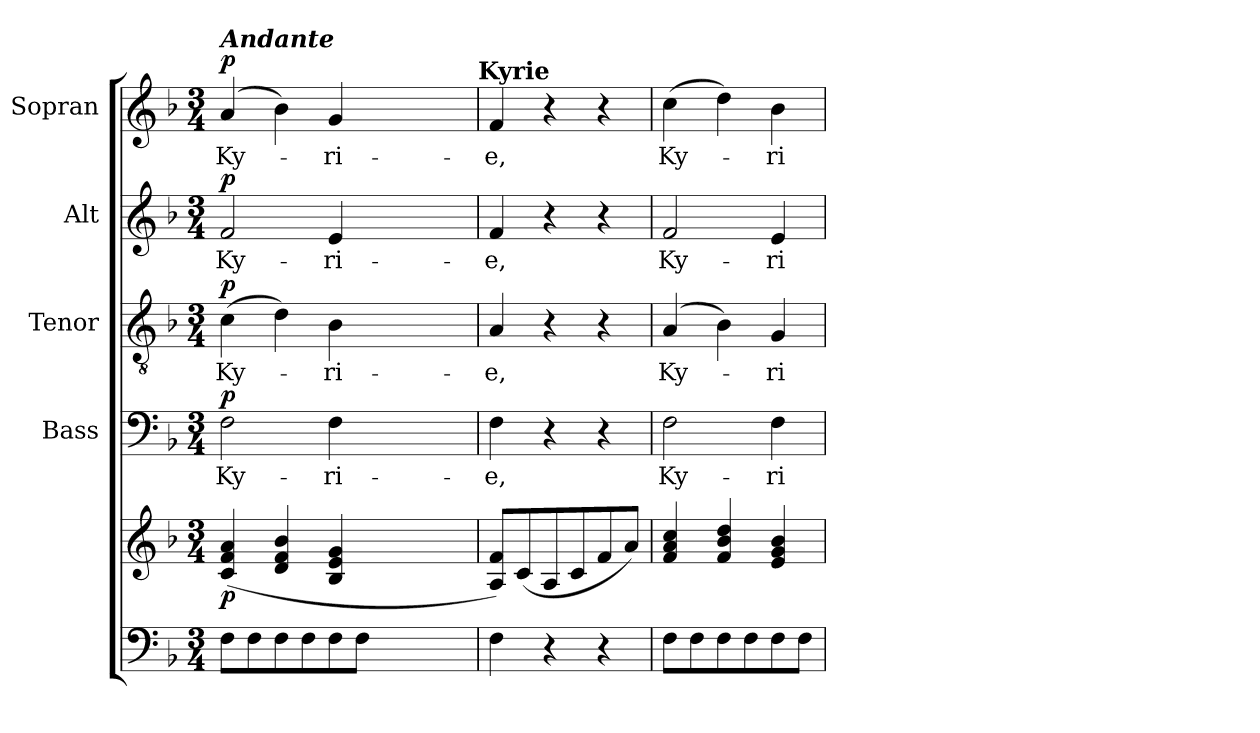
**kern	**kern	**dynam	**kern	**text	**dynam	**kern	**text	**dynam	**kern	**text	**dynam	**kern	**text	**dynam
*part5	*part5	*part5	*part4	*part4	*part4	*part3	*part3	*part3	*part2	*part2	*part2	*part1	*part1	*part1
*staff6	*staff5	*staff5/6	*staff4	*staff4	*staff4	*staff3	*staff3	*staff3	*staff2	*staff2	*staff2	*staff1	*staff1	*staff1
*	*	*	*I"Bass	*	*	*I"Tenor	*	*	*I"Alt	*	*	*I"Sopran	*	*
*	*	*	*I'B.	*	*	*I'T.	*	*	*I'A.	*	*	*I'S.	*	*
*clefF4	*clefG2	*	*clefF4	*	*	*clefGv2	*	*	*clefG2	*	*	*clefG2	*	*
*k[b-]	*k[b-]	*	*k[b-]	*	*	*k[b-]	*	*	*k[b-]	*	*	*k[b-]	*	*
*F:	*F:	*	*F:	*	*	*F:	*	*	*F:	*	*	*F:	*	*
*M3/4	*M3/4	*	*M3/4	*	*	*M3/4	*	*	*M3/4	*	*	*M3/4	*	*
=1	=1	=1	=1	=1	=1	=1	=1	=1	=1	=1	=1	=1	=1	=1
!	!	!	!	!	!	!	!	!	!	!	!	!LO:TX:a:Bi:t=Andante	!	!
!	!	!LO:DY:b	!	!LO:LY:b	!LO:DY:a	!	!LO:LY:b	!LO:DY:a	!	!LO:LY:b	!LO:DY:a	!	!LO:LY:b	!LO:DY:a
8F\L	(4c/ 4f/ 4a/	p	2F\	Ky-	p	(>4c\	Ky-	p	2f/	Ky-	p	(4a/	Ky-	p
8F\	.	.	.	.	.	.	.	.	.	.	.	.	.	.
8F\	4d/ 4f/ 4b-/	.	.	.	.	4d\)	.	.	.	.	.	4b-\)	.	.
8F\	.	.	.	.	.	.	.	.	.	.	.	.	.	.
!	!	!	!	!LO:LY:b	!	!	!LO:LY:b	!	!	!LO:LY:b	!	!	!LO:LY:b	!
8F\	4B-/ 4e/ 4g/	.	4F\	-ri-	.	4B-\	-ri-	.	4e/	-ri-	.	4g/	-ri-	.
8F\J	.	.	.	.	.	.	.	.	.	.	.	.	.	.
1ryy	1ryy	.	1ryy	.	.	1ryy	.	.	1ryy	.	.	1ryy	.	.
!	!	!	!	!	!	!	!	!	!	!	!	!LO:TX:a:B:t=Kyrie	!	!
=2	=2	=2	=2	=2	=2	=2	=2	=2	=2	=2	=2	=2	=2	=2
!	!	!	!	!LO:LY:b	!	!	!LO:LY:b	!	!	!LO:LY:b	!	!	!LO:LY:b	!
4F\	8A/ 8f/L)	.	4F\	-e,	.	4A/	-e,	.	4f/	-e,	.	4f/	-e,	.
.	(<8c/	.	.	.	.	.	.	.	.	.	.	.	.	.
4r	8A/	.	4r	.	.	4r	.	.	4r	.	.	4r	.	.
.	8c/	.	.	.	.	.	.	.	.	.	.	.	.	.
4r	8f/	.	4r	.	.	4r	.	.	4r	.	.	4r	.	.
.	8a/J)	.	.	.	.	.	.	.	.	.	.	.	.	.
=3	=3	=3	=3	=3	=3	=3	=3	=3	=3	=3	=3	=3	=3	=3
!	!	!	!	!LO:LY:b	!	!	!LO:LY:b	!	!	!LO:LY:b	!	!	!LO:LY:b	!
8F\L	4f/ 4a/ 4cc/	.	2F\	Ky-	.	(4A/	Ky-	.	2f/	Ky-	.	(>4cc\	Ky-	.
8F\	.	.	.	.	.	.	.	.	.	.	.	.	.	.
8F\	4f/ 4b-/ 4dd/	.	.	.	.	4B-\)	.	.	.	.	.	4dd\)	.	.
8F\	.	.	.	.	.	.	.	.	.	.	.	.	.	.
!	!	!	!	!LO:LY:b	!	!	!LO:LY:b	!	!	!LO:LY:b	!	!	!LO:LY:b	!
8F\	4e/ 4g/ 4b-/	.	4F\	-ri-	.	4G/	-ri-	.	4e/	-ri-	.	4b-\	-ri-	.
8F\J	.	.	.	.	.	.	.	.	.	.	.	.	.	.
=	=	=	=	=	=	=	=	=	=	=	=	=	=	=
*-	*-	*-	*-	*-	*-	*-	*-	*-	*-	*-	*-	*-	*-	*-
